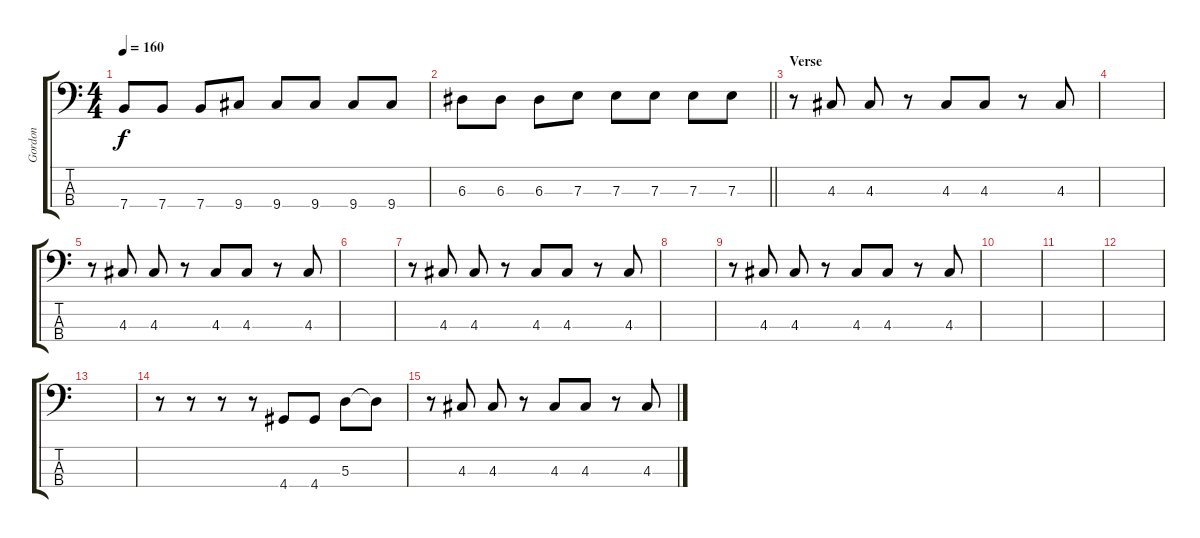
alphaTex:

\track ("Gordon" "Gordon") {instrument electricbassfinger}
\staff {score tabs}
\tuning (G2 D2 A1 E1) {hide}
\ts (4 4)
\tempo 160
\clef f4
\ks c
7.4.8{dy f} 7.4.8 7.4.8 9.4.8 9.4.8 9.4.8 9.4.8 9.4.8 |
\barLineRight lightlight
6.3.8 6.3.8 6.3.8 7.3.8 7.3.8 7.3.8 7.3.8 7.3.8 |
\section ("" "Verse")
r.8 4.3.8 4.3.8 r.8 4.3.8 4.3.8 r.8 4.3.8 |
|
r.8 4.3.8 4.3.8 r.8 4.3.8 4.3.8 r.8 4.3.8 |
|
r.8 4.3.8 4.3.8 r.8 4.3.8 4.3.8 r.8 4.3.8 |
|
r.8 4.3.8 4.3.8 r.8 4.3.8 4.3.8 r.8 4.3.8 |
|
|
|
|
r.8 r.8 r.8 r.8 4.4.8 4.4.8 5.3.8 5.3{t}.8 |
r.8 4.3.8 4.3.8 r.8 4.3.8 4.3.8 r.8 4.3.8
